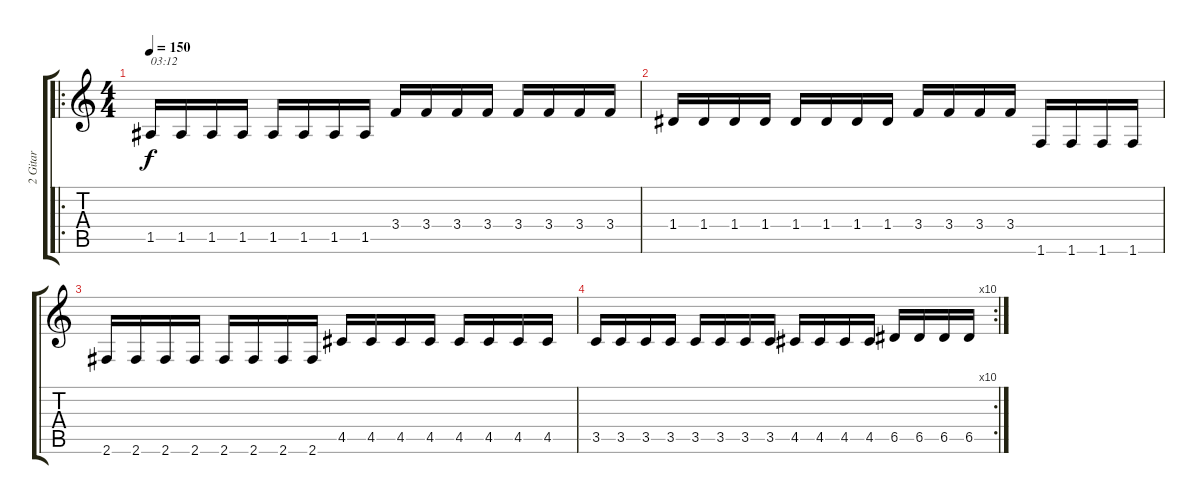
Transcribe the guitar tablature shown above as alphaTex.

\track ("2 Gitar" "2 Gitar") {instrument distortionguitar}
\staff {score tabs}
\tuning (E4 B3 G3 D3 A2 E2) {hide}
\ro
\ts (4 4)
\tempo 150
\clef g2
\ks c
1.5.16{txt "03:12" dy f} 1.5.16 1.5.16 1.5.16 1.5.16 1.5.16 1.5.16 1.5.16 3.4.16 3.4.16 3.4.16 3.4.16 3.4.16 3.4.16 3.4.16 3.4.16 |
1.4.16 1.4.16 1.4.16 1.4.16 1.4.16 1.4.16 1.4.16 1.4.16 3.4.16 3.4.16 3.4.16 3.4.16 1.6.16 1.6.16 1.6.16 1.6.16 |
2.6.16 2.6.16 2.6.16 2.6.16 2.6.16 2.6.16 2.6.16 2.6.16 4.5.16 4.5.16 4.5.16 4.5.16 4.5.16 4.5.16 4.5.16 4.5.16 |
\rc 10
3.5.16 3.5.16 3.5.16 3.5.16 3.5.16 3.5.16 3.5.16 3.5.16 4.5.16 4.5.16 4.5.16 4.5.16 6.5.16 6.5.16 6.5.16 6.5.16
